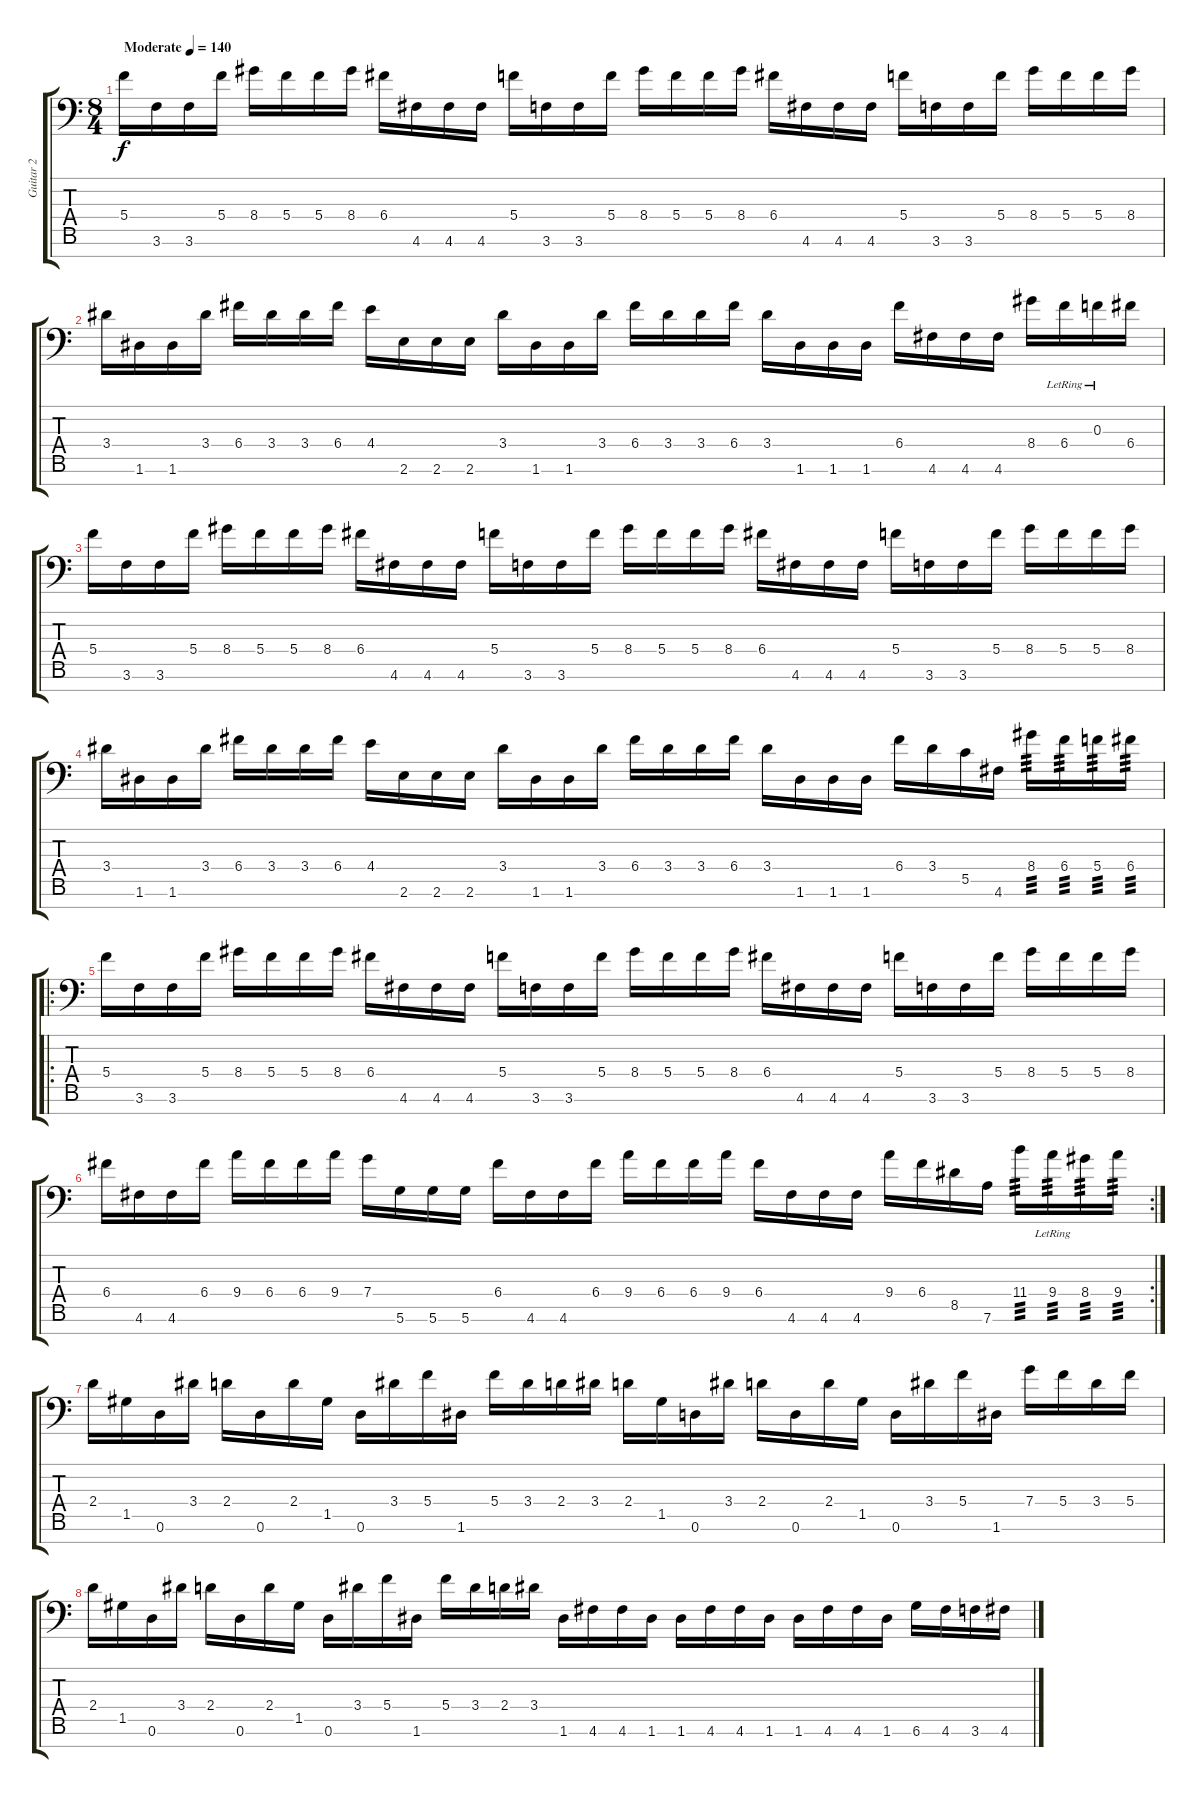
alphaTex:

\track ("Guitar 2" "Guitar 2") {instrument distortionguitar}
\staff {score tabs}
\tuning (D4 A3 F3 C3 G2 D2 G1) {hide}
\ts (8 4)
\tempo (140 "Moderate")
\clef f4
\ks c
5.4.16{dy f instrument distortionguitar} 3.6.16 3.6.16 5.4.16 8.4.16 5.4.16 5.4.16 8.4.16 6.4.16 4.6.16 4.6.16 4.6.16 5.4.16 3.6.16 3.6.16 5.4.16 8.4.16 5.4.16 5.4.16 8.4.16 6.4.16 4.6.16 4.6.16 4.6.16 5.4.16 3.6.16 3.6.16 5.4.16 8.4.16 5.4.16 5.4.16 8.4.16 |
3.4.16 1.6.16 1.6.16 3.4.16 6.4.16 3.4.16 3.4.16 6.4.16 4.4.16 2.6.16 2.6.16 2.6.16 3.4.16 1.6.16 1.6.16 3.4.16 6.4.16 3.4.16 3.4.16 6.4.16 3.4.16 1.6.16 1.6.16 1.6.16 6.4.16 4.6.16 4.6.16 4.6.16 8.4.16 6.4{lr}.16 0.3{lr}.16 6.4.16 |
5.4.16 3.6.16 3.6.16 5.4.16 8.4.16 5.4.16 5.4.16 8.4.16 6.4.16 4.6.16 4.6.16 4.6.16 5.4.16 3.6.16 3.6.16 5.4.16 8.4.16 5.4.16 5.4.16 8.4.16 6.4.16 4.6.16 4.6.16 4.6.16 5.4.16 3.6.16 3.6.16 5.4.16 8.4.16 5.4.16 5.4.16 8.4.16 |
3.4.16 1.6.16 1.6.16 3.4.16 6.4.16 3.4.16 3.4.16 6.4.16 4.4.16 2.6.16 2.6.16 2.6.16 3.4.16 1.6.16 1.6.16 3.4.16 6.4.16 3.4.16 3.4.16 6.4.16 3.4.16 1.6.16 1.6.16 1.6.16 6.4.16 3.4.16 5.5.16 4.6.16 8.4.16{tp 3} 6.4.16{tp 3} 5.4.16{tp 3} 6.4.16{tp 3} |
\ro
5.4.16 3.6.16 3.6.16 5.4.16 8.4.16 5.4.16 5.4.16 8.4.16 6.4.16 4.6.16 4.6.16 4.6.16 5.4.16 3.6.16 3.6.16 5.4.16 8.4.16 5.4.16 5.4.16 8.4.16 6.4.16 4.6.16 4.6.16 4.6.16 5.4.16 3.6.16 3.6.16 5.4.16 8.4.16 5.4.16 5.4.16 8.4.16 |
\rc 2
6.4.16 4.6.16 4.6.16 6.4.16 9.4.16 6.4.16 6.4.16 9.4.16 7.4.16 5.6.16 5.6.16 5.6.16 6.4.16 4.6.16 4.6.16 6.4.16 9.4.16 6.4.16 6.4.16 9.4.16 6.4.16 4.6.16 4.6.16 4.6.16 9.4.16 6.4.16 8.5.16 7.6.16 11.4.16{tp 3} 9.4{lr}.16{tp 3} 8.4.16{tp 3} 9.4.16{tp 3} |
2.4.16 1.5.16 0.6.16 3.4.16 2.4.16 0.6.16 2.4.16 1.5.16 0.6.16 3.4.16 5.4.16 1.6.16 5.4.16 3.4.16 2.4.16 3.4.16 2.4.16 1.5.16 0.6.16 3.4.16 2.4.16 0.6.16 2.4.16 1.5.16 0.6.16 3.4.16 5.4.16 1.6.16 7.4.16 5.4.16 3.4.16 5.4.16 |
2.4.16 1.5.16 0.6.16 3.4.16 2.4.16 0.6.16 2.4.16 1.5.16 0.6.16 3.4.16 5.4.16 1.6.16 5.4.16 3.4.16 2.4.16 3.4.16 1.6.16 4.6.16 4.6.16 1.6.16 1.6.16 4.6.16 4.6.16 1.6.16 1.6.16 4.6.16 4.6.16 1.6.16 6.6.16 4.6.16 3.6.16 4.6.16
